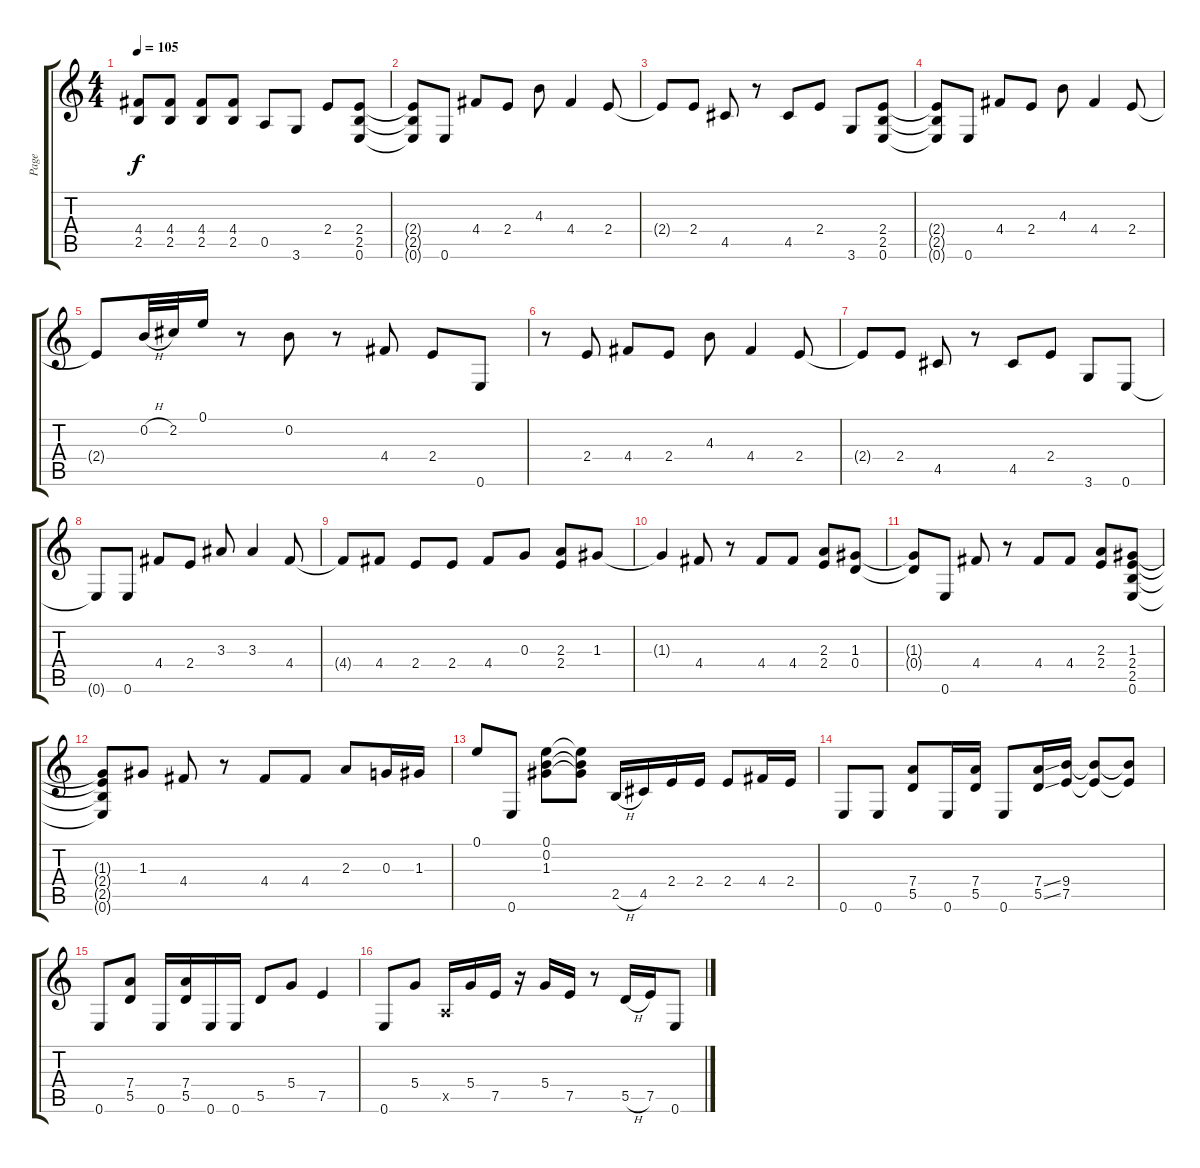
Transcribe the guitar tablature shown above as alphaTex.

\track ("Page" "Page") {instrument distortionguitar}
\staff {score tabs}
\tuning (E4 B3 G3 D3 A2 E2) {hide}
\ts (4 4)
\tempo 105
\clef g2
\ks c
(4.4{t} 2.5{t}).8{dy f} (4.4 2.5).8 (4.4 2.5).8 (4.4 2.5).8 0.5.8 3.6.8 2.4.8 (2.4 2.5 0.6).8 |
(2.4{t} 2.5{t} 0.6{t}).8{balance 8} 0.6.8 4.4.8 2.4.8 4.3.8 4.4.4 2.4.8 |
2.4{t}.8 2.4.8 4.5.8 r.8 4.5.8 2.4.8 3.6.8 (2.4 2.5 0.6).8 |
(2.4{t} 2.5{t} 0.6{t}).8 0.6.8 4.4.8 2.4.8 4.3.8 4.4.4 2.4.8 |
2.4{t}.8 0.2{h}.32 2.2.32 0.1.16 r.8 0.2.8 r.8 4.4.8 2.4.8 0.6.8 |
r.8 2.4.8 4.4.8 2.4.8 4.3.8 4.4.4 2.4.8 |
2.4{t}.8 2.4.8 4.5.8 r.8 4.5.8 2.4.8 3.6.8 0.6.8 |
0.6{t}.8 0.6.8 4.4.8 2.4.8 3.3.8 3.3.4 4.4.8 |
4.4{t}.8 4.4.8 2.4.8 2.4.8 4.4.8 0.3.8 (2.3 2.4).8 1.3.8 |
1.3{t}.4 4.4.8 r.8 4.4.8 4.4.8 (2.3 2.4).8 (1.3 0.4).8 |
(1.3{t} 0.4{t}).8 0.6.8 4.4.8 r.8 4.4.8 4.4.8 (2.3 2.4).8 (1.3 2.4 2.5 0.6).8 |
(1.3{t} 2.4{t} 2.5{t} 0.6{t}).8 1.3.8 4.4.8 r.8 4.4.8 4.4.8 2.3.8 0.3.16 1.3.16 |
0.1.8 0.6.8 (0.1 0.2 1.3).8 (0.1{t} 0.2{t} 1.3{t}).8 2.5{h}.16 4.5.16 2.4.16 2.4.16 2.4.8 4.4.16 2.4.16 |
0.6.8 0.6.8 (7.4 5.5).8 0.6.16 (7.4 5.5).16 0.6.8 (7.4{ss} 5.5{ss}).16 (9.4 7.5).16 (9.4{t} 7.5{t}).8 (9.4{t} 7.5{t}).8 |
0.6.8 (7.4 5.5).8 0.6.16 (7.4 5.5).16 0.6.16 0.6.16 5.5.8 5.4.8 7.5.4 |
0.6.8 5.4.8 0.5{x}.16 5.4.16 7.5.16 r.16 5.4.16 7.5.16 r.8 5.5{h}.16 7.5.16 0.6.8
